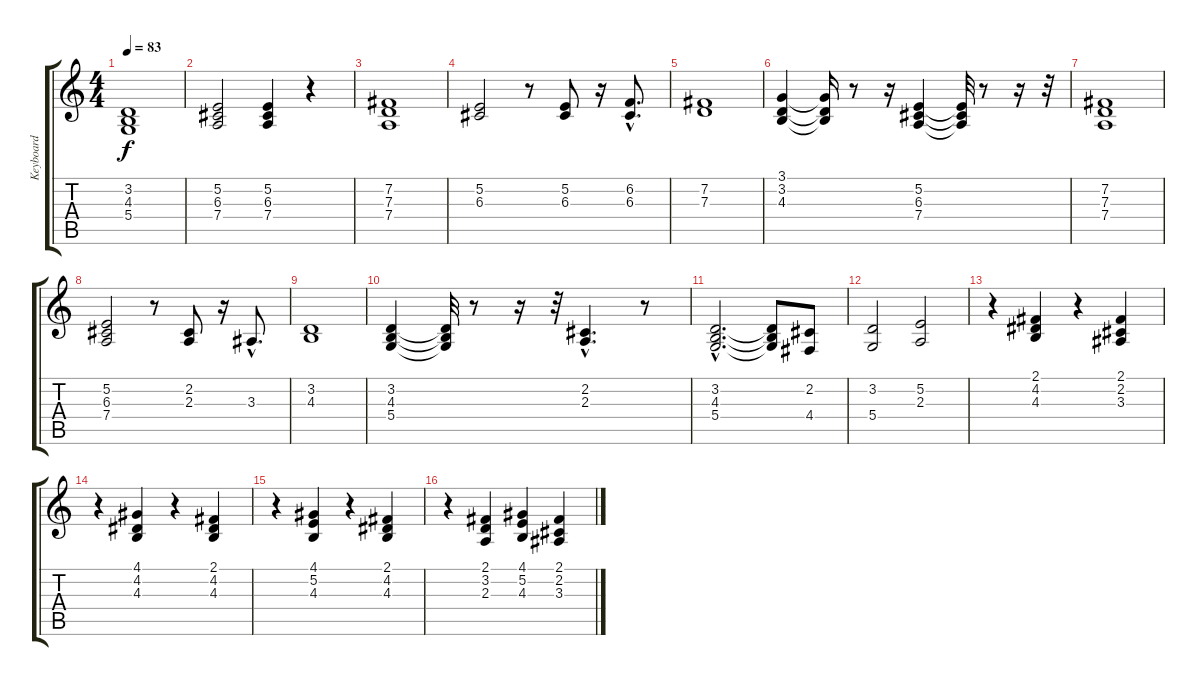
\track ("Keyboard" "Keyboard") {instrument synthstrings1}
\staff {score tabs}
\tuning (E4 B3 G3 D3 A2 E2) {hide}
\ts (4 4)
\tempo 83
\clef g2
\ks c
(3.2 4.3 5.4).1{dy f} |
(5.2 6.3 7.4).2 (5.2 6.3 7.4).4 r.4 |
(7.2 7.3 7.4).1 |
(5.2 6.3).2 r.8 (5.2 6.3).8 r.16 (6.2{hac} 6.3{hac}).8{d} |
(7.2 7.3).1 |
(3.1 3.2 4.3).4 (3.1{t} 3.2{t} 4.3{t}).16 r.8 r.16 (5.2 6.3 7.4).4 (5.2{t} 6.3{t} 7.4{t}).32 r.8 r.16 r.32 |
(7.2 7.3 7.4).1 |
(5.2 6.3 7.4).2 r.8 (2.2 2.3).8 r.16 3.3{hac}.8{d} |
(3.2 4.3).1 |
(3.2 4.3 5.4).4 (3.2{t} 4.3{t} 5.4{t}).32 r.8 r.16 r.32 (2.2{hac} 2.3{hac}).4{d} r.8 |
(3.2{hac} 4.3{hac} 5.4{hac}).2{d} (3.2{t} 4.3{t} 5.4{t}).8 (2.2 4.4).8 |
(3.2 5.4).2 (5.2 2.3).2 |
r.4 (2.1 4.2 4.3).4 r.4 (2.1 2.2 3.3).4 |
r.4 (4.1 4.2 4.3).4 r.4 (2.1 4.2 4.3).4 |
r.4 (4.1 5.2 4.3).4 r.4 (2.1 4.2 4.3).4 |
r.4 (2.1 3.2 2.3).4 (4.1 5.2 4.3).4 (2.1 2.2 3.3).4
